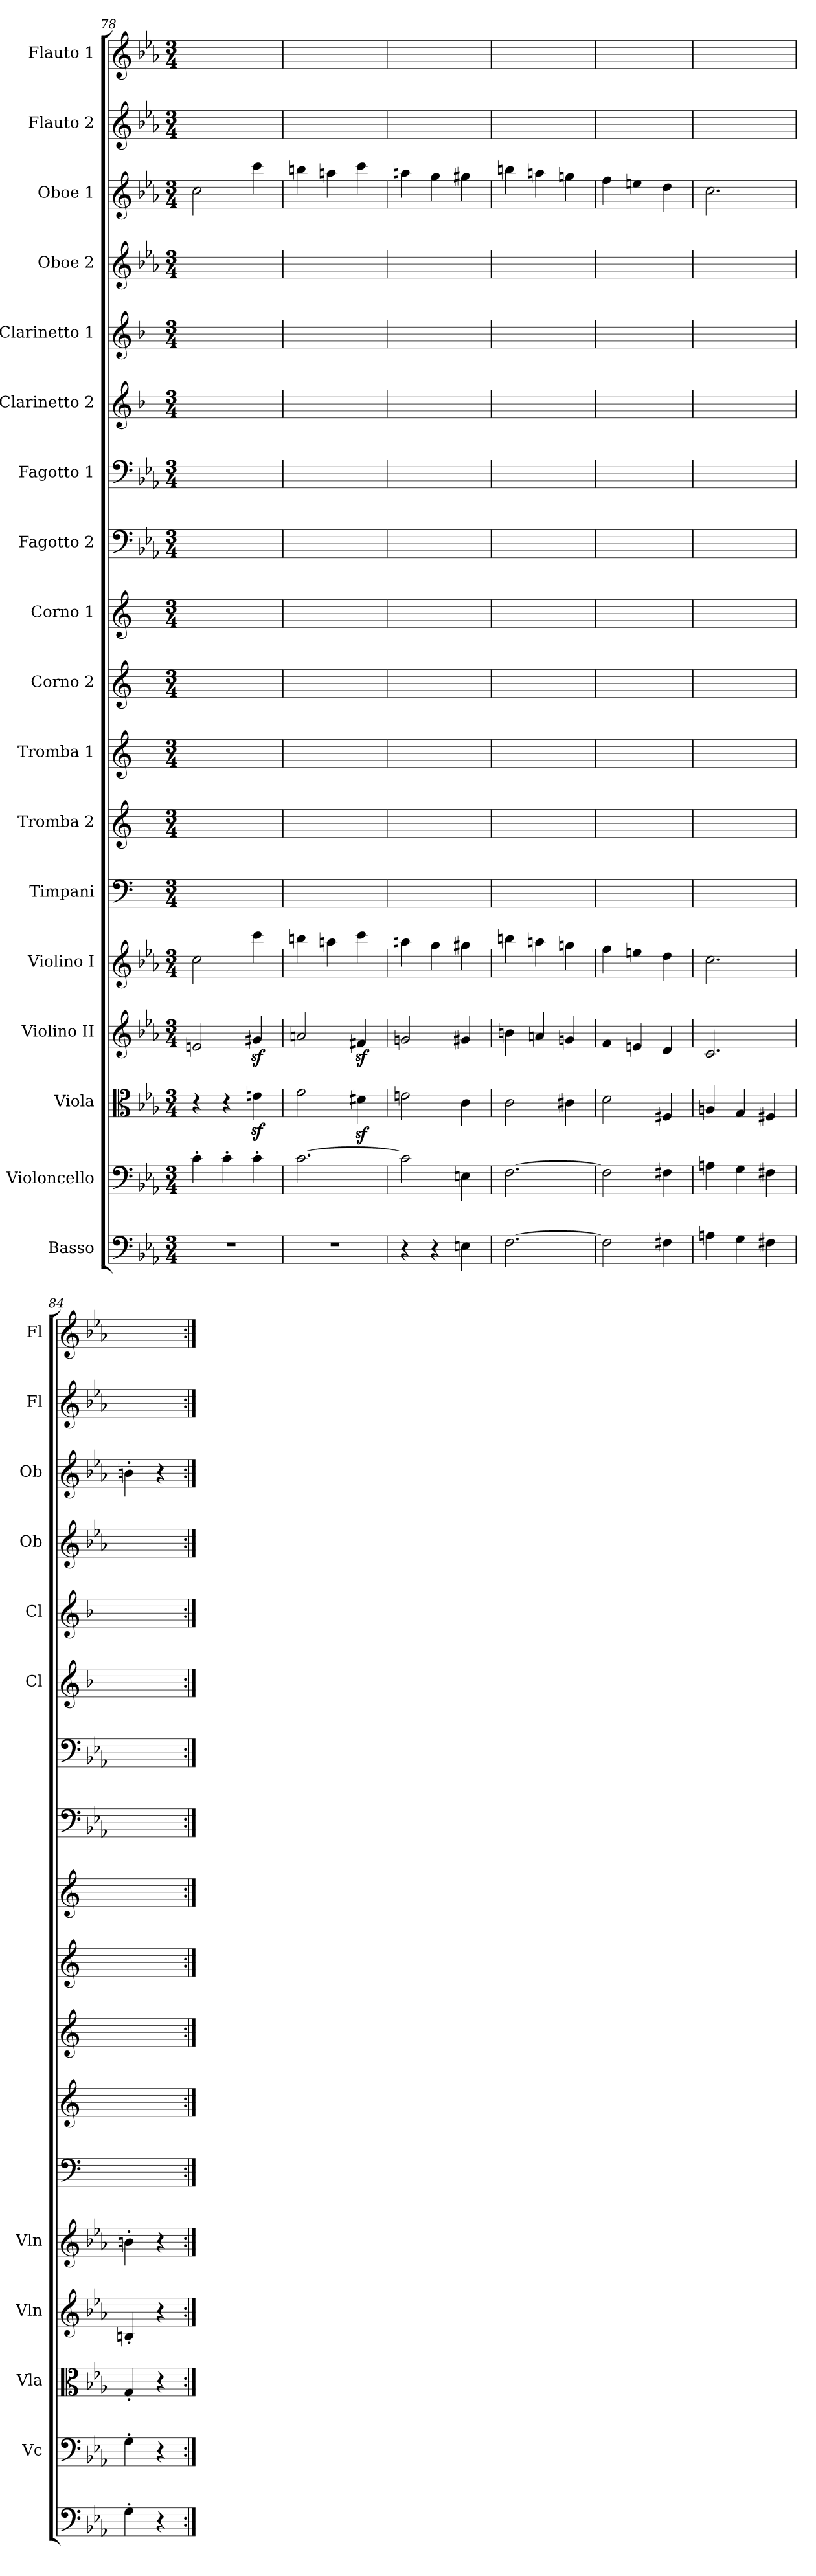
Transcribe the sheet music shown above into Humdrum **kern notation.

**kern	**kern	**kern	**kern	**kern	**kern	**kern	**kern	**kern	**kern	**kern	**kern	**kern	**kern	**kern	**kern	**kern	**kern
*part18	*part17	*part16	*part15	*part14	*part13	*part12	*part11	*part10	*part9	*part8	*part7	*part6	*part5	*part4	*part3	*part2	*part1
*staff18	*staff17	*staff16	*staff15	*staff14	*staff13	*staff12	*staff11	*staff10	*staff9	*staff8	*staff7	*staff6	*staff5	*staff4	*staff3	*staff2	*staff1
*I"Basso	*I"Violoncello	*I"Viola	*I"Violino II	*I"Violino I	*I"Timpani	*I"Tromba 2	*I"Tromba 1	*I"Corno 2	*I"Corno 1	*I"Fagotto 2	*I"Fagotto 1	*I"Clarinetto 2	*I"Clarinetto 1	*I"Oboe 2	*I"Oboe 1	*I"Flauto 2	*I"Flauto 1
*	*I'Vc	*I'Vla	*I'Vln	*I'Vln	*	*	*	*	*	*	*	*I'Cl	*I'Cl	*I'Ob	*I'Ob	*I'Fl	*I'Fl
*clefF4	*clefF4	*clefC3	*clefG2	*clefG2	*clefF4	*clefG2	*clefG2	*clefG2	*clefG2	*clefF4	*clefF4	*clefG2	*clefG2	*clefG2	*clefG2	*clefG2	*clefG2
*ITrd7c12	*	*	*	*	*	*ITrd-2c-3	*ITrd-2c-3	*ITrd5c9	*ITrd5c9	*	*	*ITrd1c2	*ITrd1c2	*	*	*	*
*k[b-e-a-]	*k[b-e-a-]	*k[b-e-a-]	*k[b-e-a-]	*k[b-e-a-]	*	*	*	*	*	*k[b-e-a-]	*k[b-e-a-]	*k[b-e-a-]	*k[b-e-a-]	*k[b-e-a-]	*k[b-e-a-]	*k[b-e-a-]	*k[b-e-a-]
*M3/4	*M3/4	*M3/4	*M3/4	*M3/4	*M3/4	*M3/4	*M3/4	*M3/4	*M3/4	*M3/4	*M3/4	*M3/4	*M3/4	*M3/4	*M3/4	*M3/4	*M3/4
=78	=78	=78	=78	=78	=78	=78	=78	=78	=78	=78	=78	=78	=78	=78	=78	=78	=78
2.r	4c'	4r	2en	2cc	2.ryy	2.ryy	2.ryy	2.ryy	2.ryy	2.ryy	2.ryy	2.ryy	2.ryy	2.ryy	2cc	2.ryy	2.ryy
.	4c'	4r	.	.	.	.	.	.	.	.	.	.	.	.	.	.	.
.	4c'	4enz	4g#Xz	4ccc	.	.	.	.	.	.	.	.	.	.	4ccc	.	.
=79	=79	=79	=79	=79	=79	=79	=79	=79	=79	=79	=79	=79	=79	=79	=79	=79	=79
2.r	[2.c	2f	2an	4bbn	2.ryy	2.ryy	2.ryy	2.ryy	2.ryy	2.ryy	2.ryy	2.ryy	2.ryy	2.ryy	4bbn	2.ryy	2.ryy
.	.	.	.	4aan	.	.	.	.	.	.	.	.	.	.	4aan	.	.
.	.	4d#Xz	4f#Xz	4ccc	.	.	.	.	.	.	.	.	.	.	4ccc	.	.
=80	=80	=80	=80	=80	=80	=80	=80	=80	=80	=80	=80	=80	=80	=80	=80	=80	=80
4r	2c]	2en	2gn	4aan	2.ryy	2.ryy	2.ryy	2.ryy	2.ryy	2.ryy	2.ryy	2.ryy	2.ryy	2.ryy	4aan	2.ryy	2.ryy
4r	.	.	.	4gg	.	.	.	.	.	.	.	.	.	.	4gg	.	.
4EEn	4En	4c	4g#X	4gg#X	.	.	.	.	.	.	.	.	.	.	4gg#X	.	.
=81	=81	=81	=81	=81	=81	=81	=81	=81	=81	=81	=81	=81	=81	=81	=81	=81	=81
[2.FF	[2.F	2c	4bn	4bbn	2.ryy	2.ryy	2.ryy	2.ryy	2.ryy	2.ryy	2.ryy	2.ryy	2.ryy	2.ryy	4bbn	2.ryy	2.ryy
.	.	.	4an	4aan	.	.	.	.	.	.	.	.	.	.	4aan	.	.
.	.	4c#X	4gn	4ggn	.	.	.	.	.	.	.	.	.	.	4ggn	.	.
=82	=82	=82	=82	=82	=82	=82	=82	=82	=82	=82	=82	=82	=82	=82	=82	=82	=82
2FF]	2F]	2d	4f	4ff	2.ryy	2.ryy	2.ryy	2.ryy	2.ryy	2.ryy	2.ryy	2.ryy	2.ryy	2.ryy	4ff	2.ryy	2.ryy
.	.	.	4en	4een	.	.	.	.	.	.	.	.	.	.	4een	.	.
4FF#X	4F#X	4F#X	4d	4dd	.	.	.	.	.	.	.	.	.	.	4dd	.	.
=83	=83	=83	=83	=83	=83	=83	=83	=83	=83	=83	=83	=83	=83	=83	=83	=83	=83
4AAn	4An	4An	2.c	2.cc	2.ryy	2.ryy	2.ryy	2.ryy	2.ryy	2.ryy	2.ryy	2.ryy	2.ryy	2.ryy	2.cc	2.ryy	2.ryy
4GG	4G	4G	.	.	.	.	.	.	.	.	.	.	.	.	.	.	.
4FF#X	4F#X	4F#X	.	.	.	.	.	.	.	.	.	.	.	.	.	.	.
=84	=84	=84	=84	=84	=84	=84	=84	=84	=84	=84	=84	=84	=84	=84	=84	=84	=84
4GG'	4G'	4G'	4Bn'	4bn'	2ryy	2ryy	2ryy	2ryy	2ryy	2ryy	2ryy	2ryy	2ryy	2ryy	4bn'	2ryy	2ryy
4r	4r	4r	4r	4r	.	.	.	.	.	.	.	.	.	.	4r	.	.
=:|!	=:|!	=:|!	=:|!	=:|!	=:|!	=:|!	=:|!	=:|!	=:|!	=:|!	=:|!	=:|!	=:|!	=:|!	=:|!	=:|!	=:|!
*-	*-	*-	*-	*-	*-	*-	*-	*-	*-	*-	*-	*-	*-	*-	*-	*-	*-
